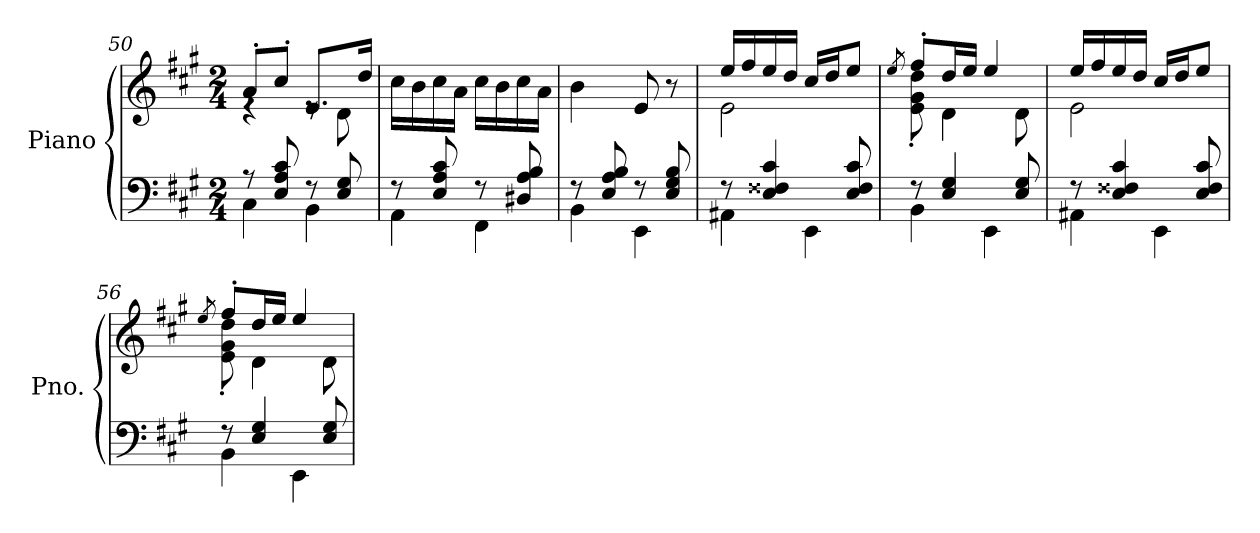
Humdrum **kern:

**kern	**kern
*part1	*part1
*staff2	*staff1
*I"Piano	*
*I'Pno.	*
*clefF4	*clefG2
*k[f#c#g#]	*k[f#c#g#]
*M2/4	*M2/4
=50	=50
*^	*^
8r	4C#\	8a'/L	4re
8E/ 8A/ 8c#/	.	8cc#'/J	.
8r	4BB\	8.e/L	8re
8E/ 8G#/	.	.	8d\
.	.	16dd/Jk	.
*	*	*v	*v
=51	=51	=51
8r	4AA\	16cc#\LL
.	.	16b\
8E/ 8A/ 8c#/	.	16cc#\
.	.	16a\JJ
8r	4FF#\	16cc#\LL
.	.	16b\
8D#X/ 8A/ 8B/	.	16cc#\
.	.	16a\JJ
=52	=52	=52
8r	4BB\	4b\
8E/ 8A/ 8B/	.	.
8r	4EE\	8e/
8E/ 8G#/ 8B/	.	8r
!!LO:LB:g=z
=53	=53	=53
*	*	*^
8r	4AA#X\	16ee/LL	2e\
.	.	16ff#/	.
4E/ 4F##X/ 4c#/	.	16ee/	.
.	.	16dd/JJ	.
.	4EE\	16cc#/LL	.
.	.	16dd/J	.
8E/ 8F##/ 8c#/	.	8ee/J	.
=54	=54	=54	=54
.	.	8qee/	.
8r	4BB\	8ff#'/L	8e\' 8g#\' 8dd\'
4E/ 4G#/	.	16dd/L	4d\
.	.	16ee/JJ	.
.	4EE\	4ee/	.
8E/ 8G#/	.	.	8d\
=55	=55	=55	=55
8r	4AA#X\	16ee/LL	2e\
.	.	16ff#/	.
4E/ 4F##X/ 4c#/	.	16ee/	.
.	.	16dd/JJ	.
.	4EE\	16cc#/LL	.
.	.	16dd/J	.
8E/ 8F##/ 8c#/	.	8ee/J	.
=56	=56	=56	=56
.	.	8qee/	.
8r	4BB\	8ff#'/L	8e\' 8g#\' 8dd\'
4E/ 4G#/	.	16dd/L	4d\
.	.	16ee/JJ	.
.	4EE\	4ee/	.
8E/ 8G#/	.	.	8d\
*v	*v	*	*
*	*v	*v
=	=
*-	*-
